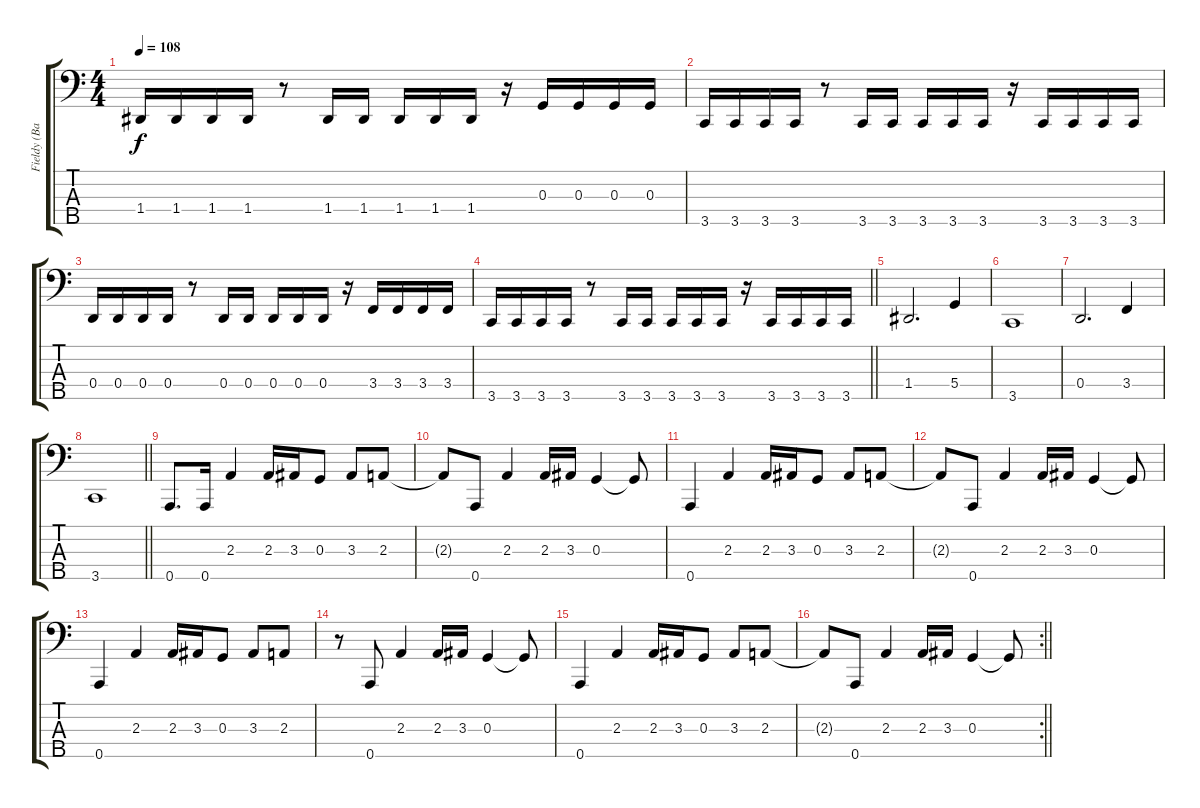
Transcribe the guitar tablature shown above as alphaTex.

\track ("Fieldy (Bass)" "Fieldy (Ba") {instrument slapbass1}
\staff {score tabs}
\tuning (F2 C2 G1 D1 A0) {hide}
\ts (4 4)
\tempo 108
\clef f4
\ks c
1.4.16{dy f volume 16 instrument electricbassfinger} 1.4.16 1.4.16 1.4.16 r.8 1.4.16 1.4.16 1.4.16 1.4.16 1.4.16 r.16 0.3.16 0.3.16 0.3.16 0.3.16 |
3.5.16{volume 16 instrument electricbassfinger} 3.5.16 3.5.16 3.5.16 r.8 3.5.16 3.5.16 3.5.16 3.5.16 3.5.16 r.16 3.5.16 3.5.16 3.5.16 3.5.16 |
0.4.16{volume 16 instrument electricbassfinger} 0.4.16 0.4.16 0.4.16 r.8 0.4.16 0.4.16 0.4.16 0.4.16 0.4.16 r.16 3.4.16 3.4.16 3.4.16 3.4.16 |
\barLineRight lightlight
3.5.16{volume 16 instrument electricbassfinger} 3.5.16 3.5.16 3.5.16 r.8 3.5.16 3.5.16 3.5.16 3.5.16 3.5.16 r.16 3.5.16 3.5.16 3.5.16 3.5.16 |
\section ("" "")
1.4.2{d instrument slapbass1} 5.4.4 |
3.5.1 |
0.4.2{d} 3.4.4 |
\barLineRight lightlight
3.5.1 |
\section ("" "")
0.5.8{d} 0.5.16 2.3.4 2.3.16 3.3.16 0.3.8 3.3.8 2.3.8 |
2.3{t}.8 0.5.8 2.3.4 2.3.16 3.3.16 0.3.4 0.3{t}.8 |
0.5.4 2.3.4 2.3.16 3.3.16 0.3.8 3.3.8 2.3.8 |
2.3{t}.8 0.5.8 2.3.4 2.3.16 3.3.16 0.3.4 0.3{t}.8 |
0.5.4 2.3.4 2.3.16 3.3.16 0.3.8 3.3.8 2.3.8 |
r.8 0.5.8 2.3.4 2.3.16 3.3.16 0.3.4 0.3{t}.8 |
0.5.4 2.3.4 2.3.16 3.3.16 0.3.8 3.3.8 2.3.8 |
\rc 2
\barLineRight lightlight
2.3{t}.8 0.5.8 2.3.4 2.3.16 3.3.16 0.3.4 0.3{t}.8
